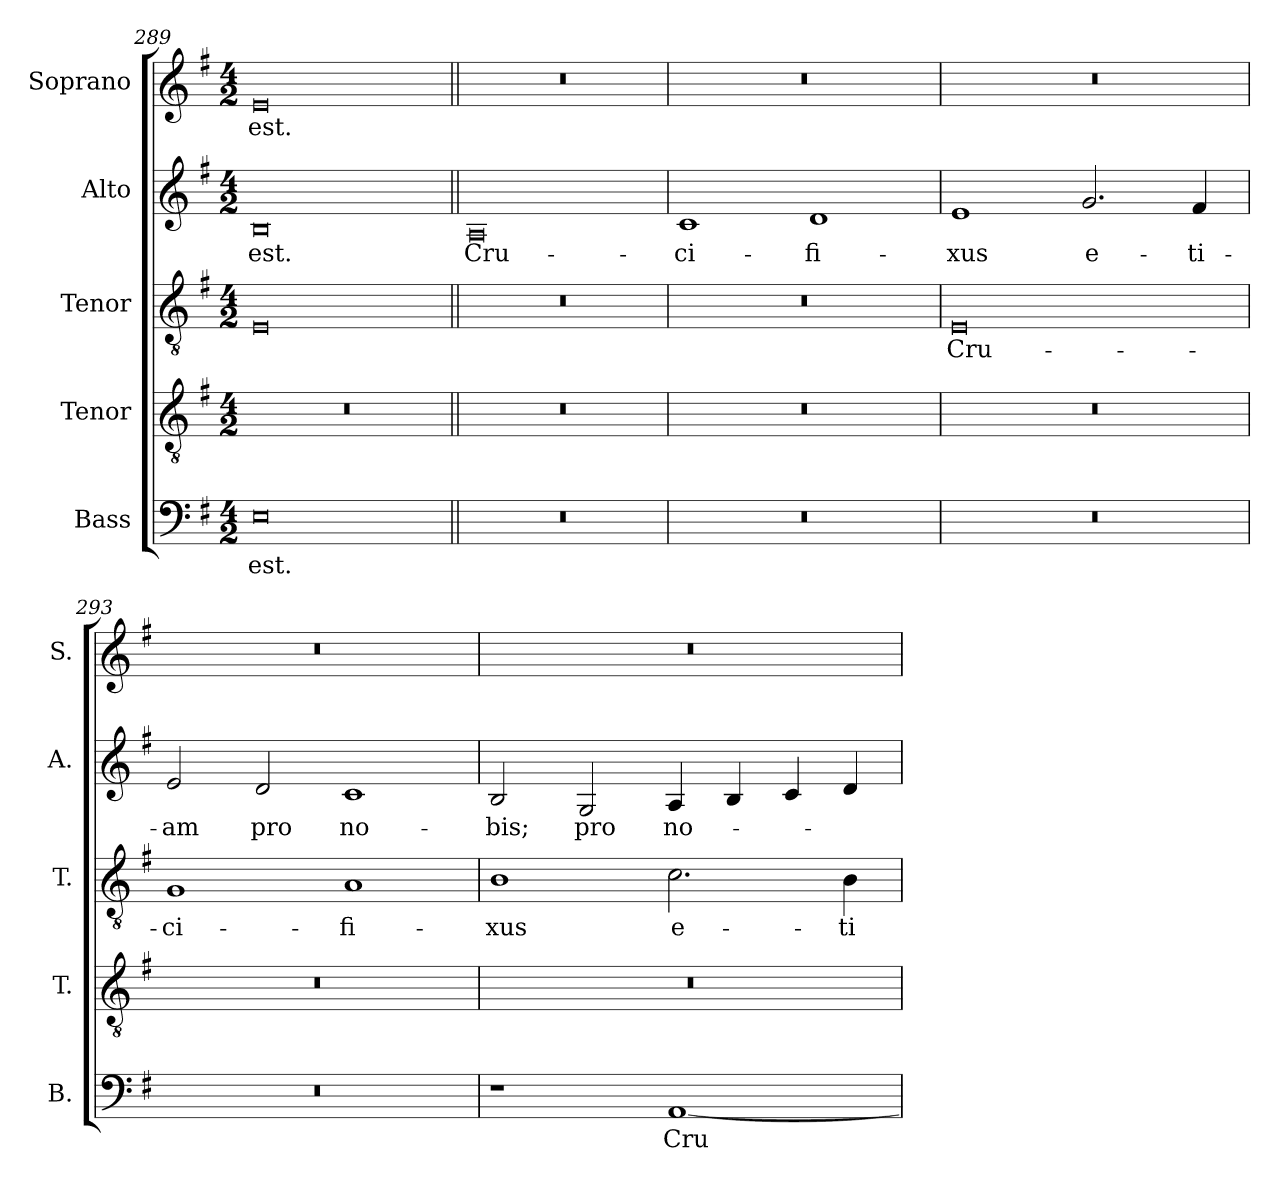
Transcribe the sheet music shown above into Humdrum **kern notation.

**kern	**text	**kern	**kern	**text	**kern	**text	**kern	**text
*part5	*part5	*part4	*part3	*part3	*part2	*part2	*part1	*part1
*staff5	*staff5	*staff4	*staff3	*staff3	*staff2	*staff2	*staff1	*staff1
*I"Bass	*	*I"Tenor	*I"Tenor	*	*I"Alto	*	*I"Soprano	*
*I'B.	*	*I'T.	*I'T.	*	*I'A.	*	*I'S.	*
*clefF4	*	*clefGv2	*clefGv2	*	*clefG2	*	*clefG2	*
*	*	*ITrd7c12	*ITrd7c12	*	*	*	*	*
*k[f#]	*	*k[f#]	*k[f#]	*	*k[f#]	*	*k[f#]	*
*G:	*	*G:	*G:	*	*G:	*	*G:	*
*M4/2	*	*M4/2	*M4/2	*	*M4/2	*	*M4/2	*
=289	=289	=289	=289	=289	=289	=289	=289	=289
!	!LO:LY:b:color=#000000	!LO:N:vis=1	!	!	!	!	!	!
!	!	!	!	!	!	!LO:LY:b:color=#000000	!	!
!	!	!	!	!	!	!	!	!LO:LY:b:color=#000000
0Ei	est.	0r	0EEi	.	0Bi	est.	0ei	est.
!!LO:PB:g=z
=290||	=290||	=290||	=290||	=290||	=290||	=290||	=290||	=290||
!LO:N:vis=1	!	!LO:N:vis=1	!LO:N:vis=1	!	!	!	!	!
!	!	!	!	!	!	!LO:LY:b:color=#000000	!LO:N:vis=1	!
0r	.	0r	0r	.	0Ai	Cru-	0r	.
=291	=291	=291	=291	=291	=291	=291	=291	=291
!LO:N:vis=1	!	!LO:N:vis=1	!LO:N:vis=1	!	!	!	!	!
!	!	!	!	!	!	!LO:LY:b:color=#000000	!LO:N:vis=1	!
0r	.	0r	0r	.	1ci	-ci-	0r	.
!	!	!	!	!	!	!LO:LY:b:color=#000000	!	!
.	.	.	.	.	1di	-fi-	.	.
=292	=292	=292	=292	=292	=292	=292	=292	=292
!LO:N:vis=1	!	!LO:N:vis=1	!	!	!	!	!	!
!	!	!	!	!LO:LY:b:color=#000000	!	!	!	!
!	!	!	!	!	!	!LO:LY:b:color=#000000	!LO:N:vis=1	!
0r	.	0r	0EEi	Cru-	1ei	-xus	0r	.
!	!	!	!	!	!	!LO:LY:b:color=#000000	!	!
.	.	.	.	.	2.gi/	e-	.	.
!	!	!	!	!	!	!LO:LY:b:color=#000000	!	!
.	.	.	.	.	4f#i/	-ti-	.	.
=293	=293	=293	=293	=293	=293	=293	=293	=293
!LO:N:vis=1	!	!LO:N:vis=1	!	!	!	!	!	!
!	!	!	!	!LO:LY:b:color=#000000	!	!	!	!
!	!	!	!	!	!	!LO:LY:b:color=#000000	!LO:N:vis=1	!
0r	.	0r	1GGi	-ci-	2ei/	-am	0r	.
!	!	!	!	!	!	!LO:LY:b:color=#000000	!	!
.	.	.	.	.	2di/	pro	.	.
!	!	!	!	!LO:LY:b:color=#000000	!	!	!	!
!	!	!	!	!	!	!LO:LY:b:color=#000000	!	!
.	.	.	1AAi	-fi-	1ci	no-	.	.
=294	=294	=294	=294	=294	=294	=294	=294	=294
!	!	!LO:N:vis=1	!	!	!	!	!	!
!	!	!	!	!LO:LY:b:color=#000000	!	!	!	!
!	!	!	!	!	!	!LO:LY:b:color=#000000	!LO:N:vis=1	!
1r	.	0r	1BBi	-xus	2Bi/	-bis;	0r	.
!	!	!	!	!	!	!LO:LY:b:color=#000000	!	!
.	.	.	.	.	2Gi/	pro	.	.
!	!LO:LY:b:color=#000000	!	!	!	!	!	!	!
!	!	!	!	!LO:LY:b:color=#000000	!	!	!	!
!	!	!	!	!	!	!LO:LY:b:color=#000000	!	!
[1AAi	Cru-	.	2.Ci\	e-	4Ai/	no-	.	.
.	.	.	.	.	4Bi/	.	.	.
.	.	.	.	.	4ci/	.	.	.
!	!	!	!	!LO:LY:b:color=#000000	!	!	!	!
.	.	.	4BBi\	-ti-	4di/	.	.	.
=	=	=	=	=	=	=	=	=
*-	*-	*-	*-	*-	*-	*-	*-	*-
